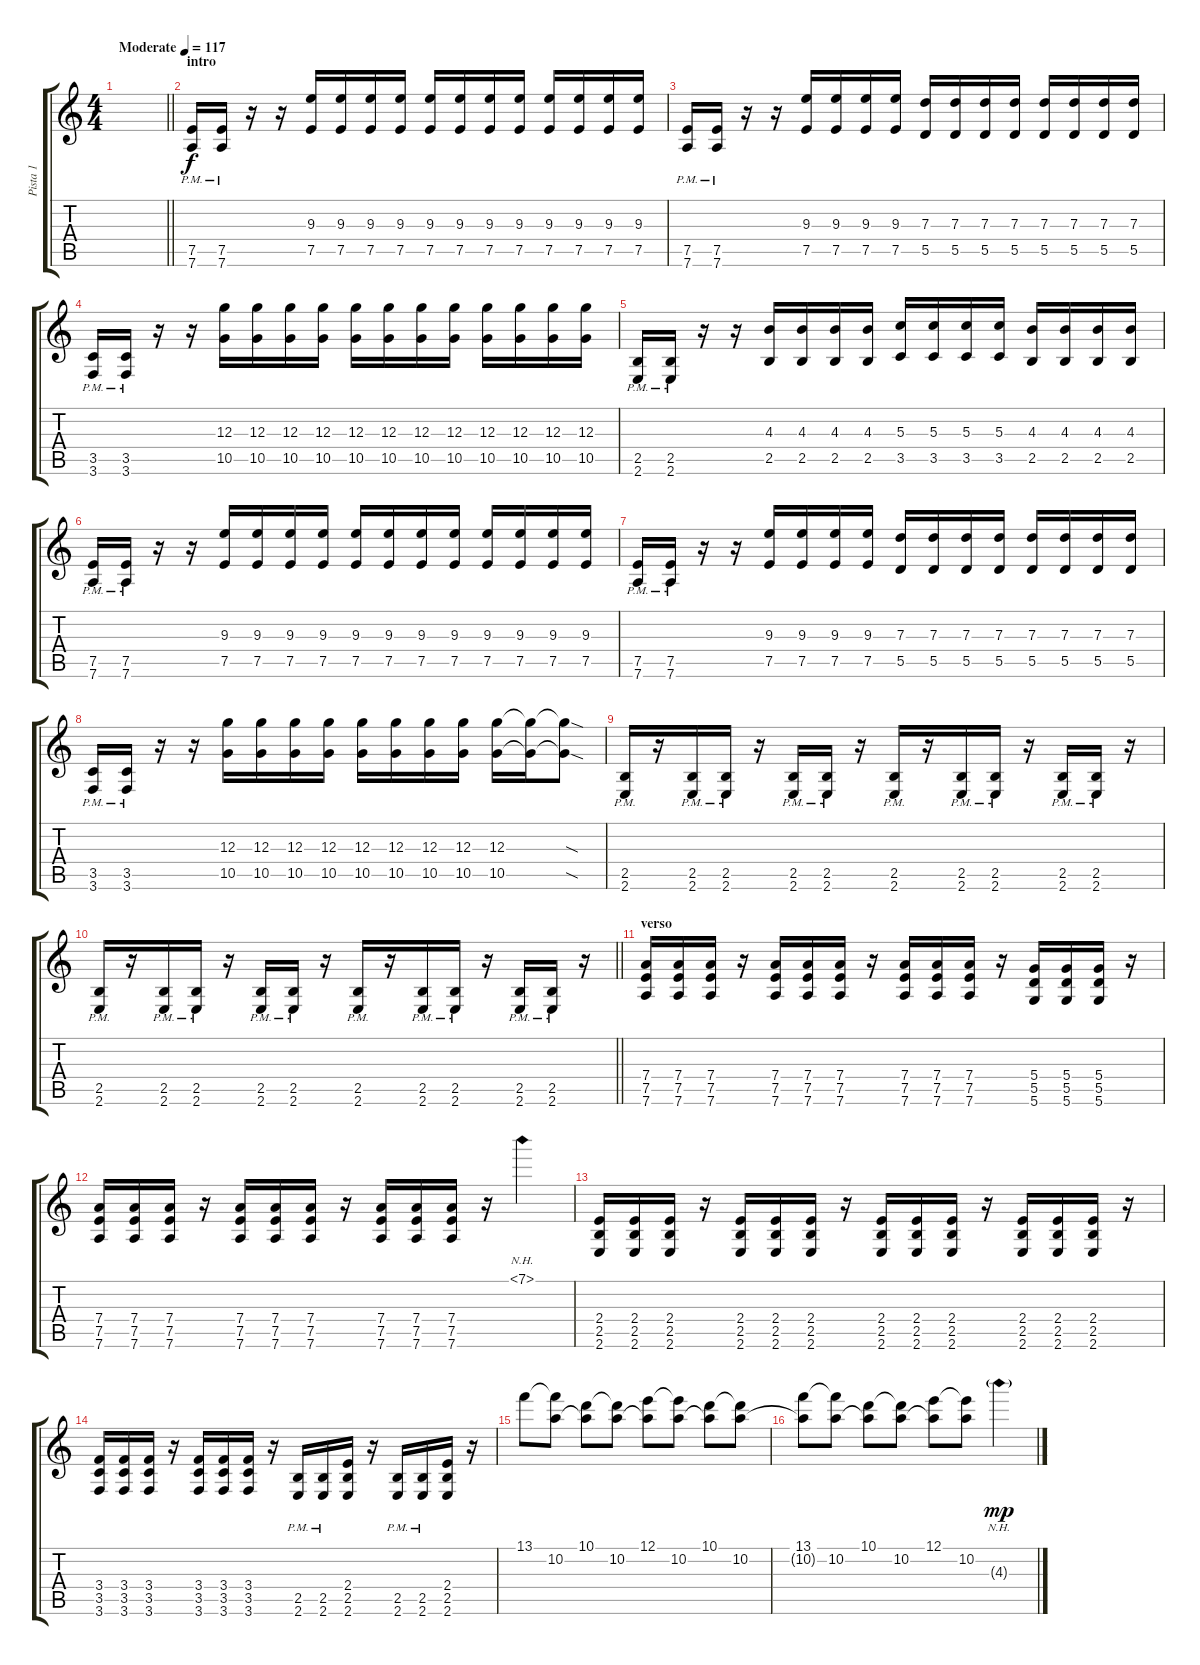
\track ("Pista 1" "Pista 1") {instrument distortionguitar}
\staff {score tabs}
\tuning (E4 B3 G3 D3 A2 D2) {hide}
\ts (4 4)
\tempo (117 "Moderate")
\clef g2
\barLineRight lightlight
\ks c
|
\section ("" "intro")
\ks aminor
(7.5{pm} 7.6{pm}).16 (7.5{pm} 7.6{pm}).16 r.16 r.16 (9.3 7.5).16 (9.3 7.5).16 (9.3 7.5).16 (9.3 7.5).16 (9.3 7.5).16 (9.3 7.5).16 (9.3 7.5).16 (9.3 7.5).16 (9.3 7.5).16 (9.3 7.5).16 (9.3 7.5).16 (9.3 7.5).16 |
(7.5{pm} 7.6{pm}).16 (7.5{pm} 7.6{pm}).16 r.16 r.16 (9.3 7.5).16 (9.3 7.5).16 (9.3 7.5).16 (9.3 7.5).16 (7.3 5.5).16 (7.3 5.5).16 (7.3 5.5).16 (7.3 5.5).16 (7.3 5.5).16 (7.3 5.5).16 (7.3 5.5).16 (7.3 5.5).16 |
(3.5{pm} 3.6{pm}).16 (3.5{pm} 3.6{pm}).16 r.16 r.16 (12.3 10.5).16 (12.3 10.5).16 (12.3 10.5).16 (12.3 10.5).16 (12.3 10.5).16 (12.3 10.5).16 (12.3 10.5).16 (12.3 10.5).16 (12.3 10.5).16 (12.3 10.5).16 (12.3 10.5).16 (12.3 10.5).16 |
(2.5{pm} 2.6{pm}).16 (2.5{pm} 2.6{pm}).16 r.16 r.16 (4.3 2.5).16 (4.3 2.5).16 (4.3 2.5).16 (4.3 2.5).16 (5.3 3.5).16 (5.3 3.5).16 (5.3 3.5).16 (5.3 3.5).16 (4.3 2.5).16 (4.3 2.5).16 (4.3 2.5).16 (4.3 2.5).16 |
(7.5{pm} 7.6{pm}).16 (7.5{pm} 7.6{pm}).16 r.16 r.16 (9.3 7.5).16 (9.3 7.5).16 (9.3 7.5).16 (9.3 7.5).16 (9.3 7.5).16 (9.3 7.5).16 (9.3 7.5).16 (9.3 7.5).16 (9.3 7.5).16 (9.3 7.5).16 (9.3 7.5).16 (9.3 7.5).16 |
(7.5{pm} 7.6{pm}).16 (7.5{pm} 7.6{pm}).16 r.16 r.16 (9.3 7.5).16 (9.3 7.5).16 (9.3 7.5).16 (9.3 7.5).16 (7.3 5.5).16 (7.3 5.5).16 (7.3 5.5).16 (7.3 5.5).16 (7.3 5.5).16 (7.3 5.5).16 (7.3 5.5).16 (7.3 5.5).16 |
(3.5{pm} 3.6{pm}).16 (3.5{pm} 3.6{pm}).16 r.16 r.16 (12.3 10.5).16 (12.3 10.5).16 (12.3 10.5).16 (12.3 10.5).16 (12.3 10.5).16 (12.3 10.5).16 (12.3 10.5).16 (12.3 10.5).16 (12.3 10.5).16 (12.3{t} 10.5{t}).16 (12.3{sod t} 10.5{sod t}).8 |
(2.5{pm} 2.6{pm}).16 r.16 (2.5{pm} 2.6{pm}).16 (2.5{pm} 2.6{pm}).16 r.16 (2.5{pm} 2.6{pm}).16 (2.5{pm} 2.6{pm}).16 r.16 (2.5{pm} 2.6{pm}).16 r.16 (2.5{pm} 2.6{pm}).16 (2.5{pm} 2.6{pm}).16 r.16 (2.5{pm} 2.6{pm}).16 (2.5{pm} 2.6{pm}).16 r.16 |
\barLineRight lightlight
(2.5{pm} 2.6{pm}).16 r.16 (2.5{pm} 2.6{pm}).16 (2.5{pm} 2.6{pm}).16 r.16 (2.5{pm} 2.6{pm}).16 (2.5{pm} 2.6{pm}).16 r.16 (2.5{pm} 2.6{pm}).16 r.16 (2.5{pm} 2.6{pm}).16 (2.5{pm} 2.6{pm}).16 r.16 (2.5{pm} 2.6{pm}).16 (2.5{pm} 2.6{pm}).16 r.16 |
\section ("" "verso")
(7.4 7.5 7.6).16 (7.4 7.5 7.6).16 (7.4 7.5 7.6).16 r.16 (7.4 7.5 7.6).16 (7.4 7.5 7.6).16 (7.4 7.5 7.6).16 r.16 (7.4 7.5 7.6).16 (7.4 7.5 7.6).16 (7.4 7.5 7.6).16 r.16 (5.4 5.5 5.6).16 (5.4 5.5 5.6).16 (5.4 5.5 5.6).16 r.16 |
(7.4 7.5 7.6).16 (7.4 7.5 7.6).16 (7.4 7.5 7.6).16 r.16 (7.4 7.5 7.6).16 (7.4 7.5 7.6).16 (7.4 7.5 7.6).16 r.16 (7.4 7.5 7.6).16 (7.4 7.5 7.6).16 (7.4 7.5 7.6).16 r.16 7.1{nh}.4 |
(2.4 2.5 2.6).16 (2.4 2.5 2.6).16 (2.4 2.5 2.6).16 r.16 (2.4 2.5 2.6).16 (2.4 2.5 2.6).16 (2.4 2.5 2.6).16 r.16 (2.4 2.5 2.6).16 (2.4 2.5 2.6).16 (2.4 2.5 2.6).16 r.16 (2.4 2.5 2.6).16 (2.4 2.5 2.6).16 (2.4 2.5 2.6).16 r.16 |
(3.4 3.5 3.6).16 (3.4 3.5 3.6).16 (3.4 3.5 3.6).16 r.16 (3.4 3.5 3.6).16 (3.4 3.5 3.6).16 (3.4 3.5 3.6).16 r.16 (2.5{pm} 2.6{pm}).16 (2.5{pm} 2.6{pm}).16 (2.4 2.5 2.6).16 r.16 (2.5{pm} 2.6{pm}).16 (2.5{pm} 2.6{pm}).16 (2.4 2.5 2.6).16 r.16 |
13.1.8 (13.1{t} 10.2).8 (10.1 10.2{t}).8 (10.1{t} 10.2).8 (12.1 10.2{t}).8 (12.1{t} 10.2).8 (10.1 10.2{t}).8 (10.1{t} 10.2).8 |
(13.1 10.2{t}).8 (13.1{t} 10.2).8 (10.1 10.2{t}).8 (10.1{t} 10.2).8 (12.1 10.2{t}).8 (12.1{t} 10.2).8 4.3{nh g}.4{dy mp}
